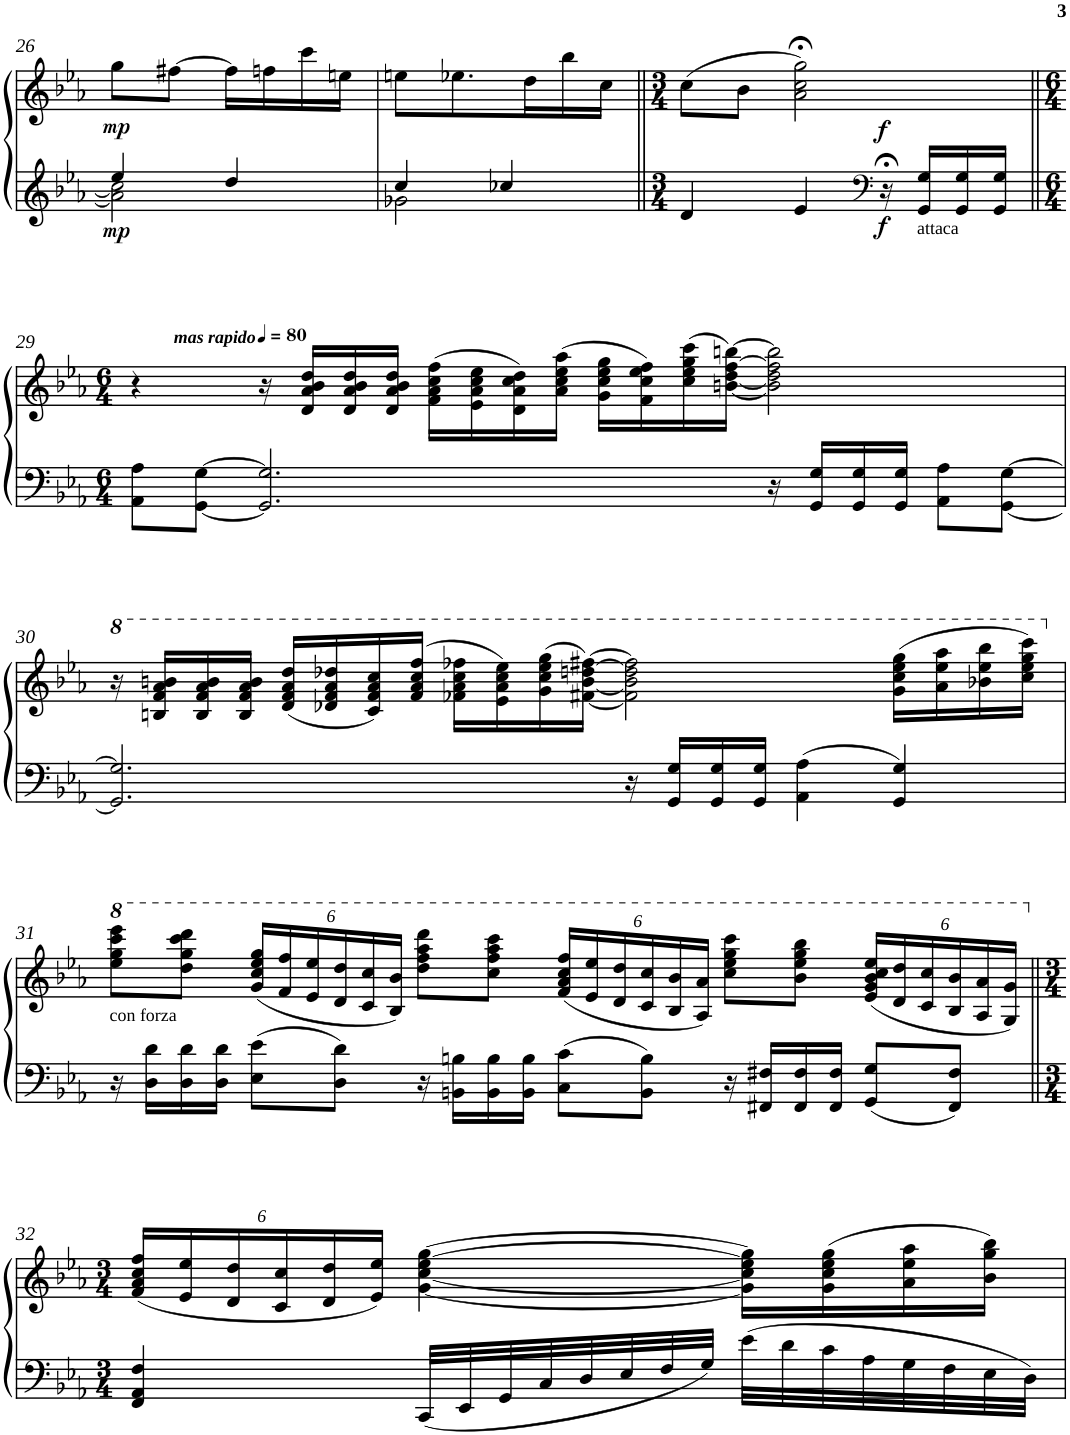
**kern	**kern	**dynam
*part1	*part1	*part1
*staff2	*staff1	*staff1/2
*I"Piano	*	*
*I'Pno	*	*
!!LO:PB:g=z
*clefG2	*clefG2	*
*k[b-e-a-]	*k[b-e-a-]	*
*c:	*c:	*
*M2/4	*M2/4	*
=26	=26	=26
*^	*	*
!	!	!	!LO:DY:b=2
!	!	!	!LO:DY:n=1:b
4ee-/	2a-\] 2cc\]	8gg\L	mp mp
.	.	[8ff#X\J	.
4dd/	.	16ff#\LL]	.
.	.	16ffn\	.
.	.	16ccc\	.
.	.	16een\JJ	.
=27	=27	=27	=27
4cc/	2g-X\	8een\L	.
.	.	8.ee-X\	.
4cc-X/	.	.	.
.	.	16dd\L	.
.	.	16bb-\	.
.	.	16cc\JJ	.
*v	*v	*	*
=28||	=28||	=28||
*M3/4	*M3/4	*
*	*^	*
4d/	(>8cc\L	2ryy	.
.	8b-\J	.	.
4e-/	2a-\;< 2cc\;< 2gg\;<)	.	.
*clefF4	*	*	*
!	!	!	!LO:DY:b=2
!	!	!	!LO:DY:n=1:b
16r;<	.	4ryy	f f
!LO:TX:b:t=attaca	!	!	!
16GG/ 16G/LL	.	.	.
16GG/ 16G/	.	.	.
16GG/ 16G/JJ	.	.	.
*	*v	*v	*
!!LO:LB:g=z
=29||	=29||	=29||
*M6/4	*M6/4	*
8AA-\ 8A-\L	4r	.
[8GG\ [8G\J	.	.
*	*MM80	*
!	!LO:TX:a:Bi:t=mas rapido	!
2.GG/] 2.G/]	16r	.
.	16d/ 16a-/ 16b-/ 16dd/LL	.
.	16d/ 16a-/ 16b-/ 16dd/	.
.	16d/ 16a-/ 16b-/ 16dd/JJ	.
.	(>16f\ 16a-\ 16cc\ 16ff\LL	.
.	16e-\ 16a-\ 16cc\ 16ee-\	.
.	16d\ 16a-\ 16cc\ 16dd\)	.
.	(>16a-\ 16cc\ 16ee-\ 16aa-\JJ	.
.	16g\ 16cc\ 16ee-\ 16gg\LL	.
.	16f\ 16cc\ 16ee-\ 16ff\)	.
.	(>16cc\ 16ee-\ 16gg\ 16ccc\	.
.	[16bn\ [16dd\ [16ff\ [16bbn\JJ)	.
16r	2b\] 2dd\] 2ff\] 2bb\]	.
16GG/ 16G/LL	.	.
16GG/ 16G/	.	.
16GG/ 16G/JJ	.	.
8AA-\ 8A-\L	.	.
[8GG\ [8G\J	.	.
!!LO:LB:g=z
=30	=30	=30
*	*8va	*
2.GG/] 2.G/]	16r	.
.	16bn/ 16ff/ 16aa-/ 16bbn/LL	.
.	16b/ 16ff/ 16aa-/ 16bb/	.
.	16b/ 16ff/ 16aa-/ 16bb/JJ	.
.	(<16dd/ 16ff/ 16aa-/ 16ddd/LL	.
.	16dd-X/ 16ff/ 16aa-/ 16ddd-X/	.
.	16cc/ 16ff/ 16aa-/ 16ccc/)	.
.	(>16ff/ 16aa-/ 16ccc/ 16fff/JJ	.
.	16ff-X\ 16aa-\ 16ccc\ 16fff-X\LL	.
.	16ee-\ 16aa-\ 16ccc\ 16eee-\)	.
.	(>16gg\ 16ccc\ 16eee-\ 16ggg\	.
.	[16ff#X\ [16bb\ [16dddn\ [16fff#X\JJ)	.
16r	2ff#\] 2bb\] 2ddd\] 2fff#\]	.
16GG/ 16G/LL	.	.
16GG/ 16G/	.	.
16GG/ 16G/JJ	.	.
4AA-\ 4A-\	.	.
4GG/ 4G/	(>16gg\ 16ccc\ 16eee-\ 16ggg\LL	.
.	16aa-\ 16eee-\ 16aaa-\	.
.	16bb-X\ 16eee-\ 16bbb-\	.
.	16ccc\ 16eee-\ 16ggg\ 16cccc\JJ)	.
!!LO:LB:g=z
=31	=31	=31
*	*X8va	*
*	*8va	*
!	!LO:TX:b:t=con forza	!
16r	8eee-\ 8ggg\ 8cccc\ 8eeee-\L	.
16D\ 16d\LL	.	.
16D\ 16d\	8ddd\ 8ggg\ 8cccc\ 8dddd\J	.
16D\ 16d\JJ	.	.
*	*Xbrackettup	*
8E-\ 8e-\L	(<24gg/ 24ccc/ 24eee-/ 24ggg/LL	.
.	24ff/ 24fff/	.
.	24ee-/ 24eee-/	.
8D\ 8d\J	24dd/ 24ddd/	.
.	24cc/ 24ccc/	.
.	24b-/ 24bb-/JJ)	.
16r	8ddd\ 8fff\ 8aaa-\ 8dddd\L	.
16BBn\ 16Bn\LL	.	.
16BB\ 16B\	8ccc\ 8fff\ 8aaa-\ 8cccc\J	.
16BB\ 16B\JJ	.	.
8C\ 8c\L	(<24ff/ 24aa-/ 24ccc/ 24fff/LL	.
.	24ee-/ 24eee-/	.
.	24dd/ 24ddd/	.
8BB\ 8B\J	24cc/ 24ccc/	.
.	24b-/ 24bb-/	.
.	24a-/ 24aa-/JJ)	.
16r	8ccc\ 8eee-\ 8ggg\ 8cccc\L	.
16FF#X/ 16F#X/LL	.	.
16FF#/ 16F#/	8bb-\ 8eee-\ 8ggg\ 8bbb-\J	.
16FF#/ 16F#/JJ	.	.
8GG/ 8G/L	(<24ee-/ 24gg/ 24bb-/ 24ccc/ 24eee-/LL	.
.	24dd/ 24ddd/	.
.	24cc/ 24ccc/	.
8FF#/ 8F#/J	24b-/ 24bb-/	.
.	24a-/ 24aa-/	.
.	24g/ 24gg/JJ)	.
!!LO:LB:g=z
=32||	=32||	=32||
*M3/4	*M3/4	*
*	*X8va	*
4FF/ 4AA-/ 4F/	(<24f/ 24a-/ 24cc/ 24ff/LL	.
.	24e-/ 24ee-/	.
.	24d/ 24dd/	.
.	24c/ 24cc/	.
.	24d/ 24dd/	.
.	24e-/ 24ee-/JJ)	.
32CC/LLL	[4g\ [4cc\ [4ee-\ [4gg\	.
32EE-/	.	.
32GG/	.	.
32C/	.	.
32D/	.	.
32E-/	.	.
32F/	.	.
32G/JJJ	.	.
32e-\LLL	16g\] 16cc\] 16ee-\] 16gg\]LL	.
32d\	.	.
32c\	(>16g\ 16cc\ 16ee-\ 16gg\	.
32A-\	.	.
32G\	16a-\ 16ee-\ 16aa-\	.
32F\	.	.
32E-\	16b-\ 16gg\ 16bb-\JJ)	.
32D\JJJ	.	.
=	=	=
*-	*-	*-
